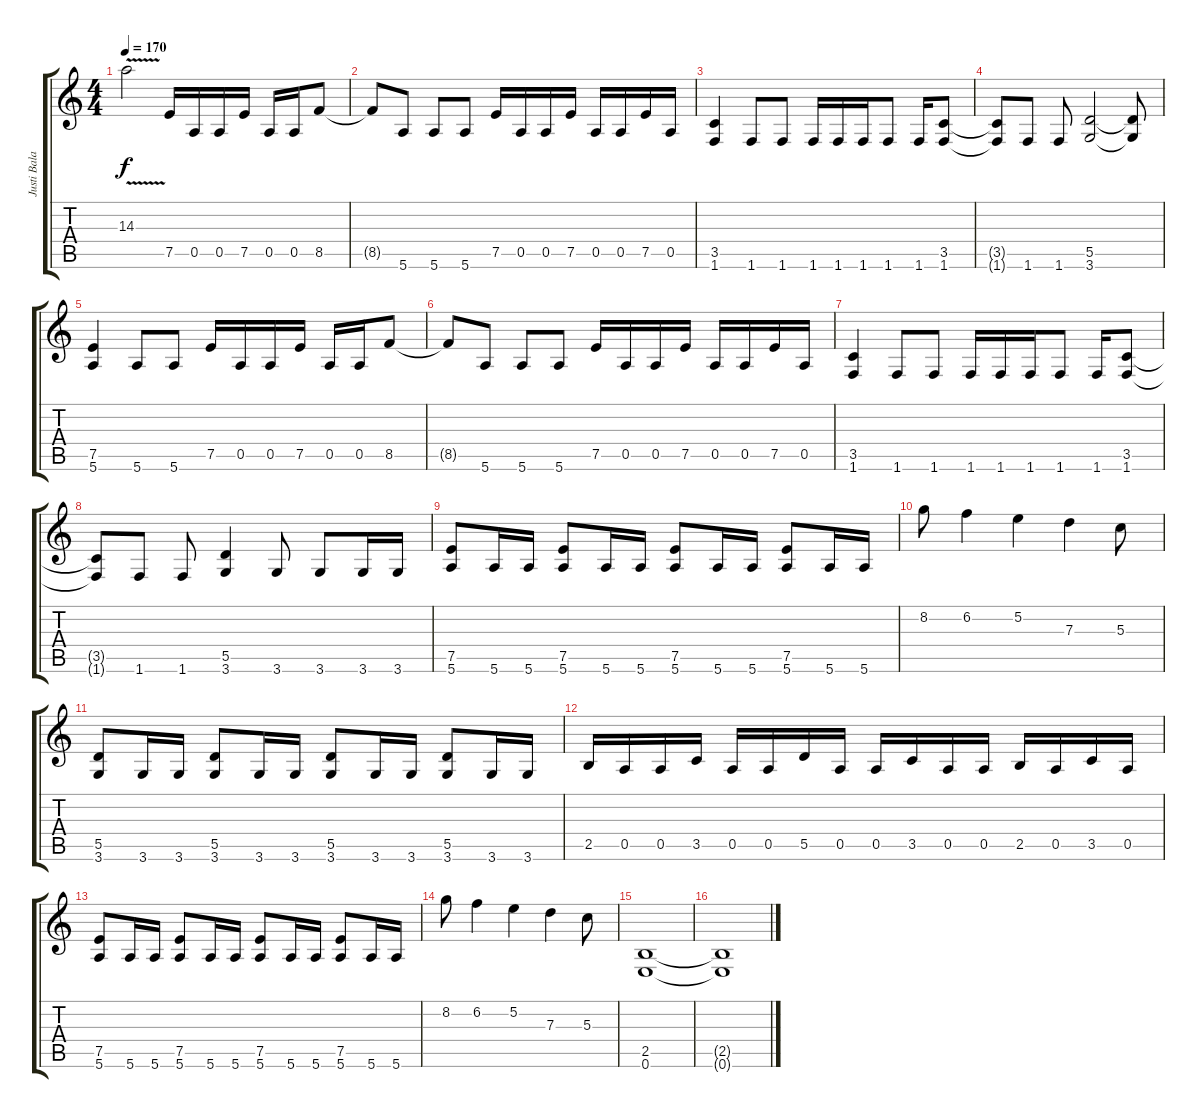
\track ("Justi Bala" "Justi Bala") {instrument distortionguitar}
\staff {score tabs}
\tuning (E4 B3 G3 D3 A2 E2) {hide}
\ts (4 4)
\tempo 170
\clef g2
\ks c
14.3{v}.2{dy f} 7.5.16 0.5.16 0.5.16 7.5.16 0.5.16 0.5.16 8.5.8 |
8.5{t}.8 5.6.8 5.6.8 5.6.8 7.5.16 0.5.16 0.5.16 7.5.16 0.5.16 0.5.16 7.5.16 0.5.16 |
(3.5 1.6).4 1.6.8 1.6.8 1.6.16 1.6.16 1.6.16 1.6.8 1.6.16 (3.5 1.6).8 |
(3.5{t} 1.6{t}).8 1.6.8 1.6.8 (5.5 3.6).2 (5.5{t} 3.6{t}).8 |
(7.5 5.6).4 5.6.8 5.6.8 7.5.16 0.5.16 0.5.16 7.5.16 0.5.16 0.5.16 8.5.8 |
8.5{t}.8 5.6.8 5.6.8 5.6.8 7.5.16 0.5.16 0.5.16 7.5.16 0.5.16 0.5.16 7.5.16 0.5.16 |
(3.5 1.6).4 1.6.8 1.6.8 1.6.16 1.6.16 1.6.16 1.6.8 1.6.16 (3.5 1.6).8 |
(3.5{t} 1.6{t}).8 1.6.8 1.6.8 (5.5 3.6).4 3.6.8 3.6.8 3.6.16 3.6.16 |
(7.5 5.6).8 5.6.16 5.6.16 (7.5 5.6).8 5.6.16 5.6.16 (7.5 5.6).8 5.6.16 5.6.16 (7.5 5.6).8 5.6.16 5.6.16 |
8.2.8 6.2.4 5.2.4 7.3.4 5.3.8 |
(5.5 3.6).8 3.6.16 3.6.16 (5.5 3.6).8 3.6.16 3.6.16 (5.5 3.6).8 3.6.16 3.6.16 (5.5 3.6).8 3.6.16 3.6.16 |
2.5.16 0.5.16 0.5.16 3.5.16 0.5.16 0.5.16 5.5.16 0.5.16 0.5.16 3.5.16 0.5.16 0.5.16 2.5.16 0.5.16 3.5.16 0.5.16 |
(7.5 5.6).8 5.6.16 5.6.16 (7.5 5.6).8 5.6.16 5.6.16 (7.5 5.6).8 5.6.16 5.6.16 (7.5 5.6).8 5.6.16 5.6.16 |
8.2.8 6.2.4 5.2.4 7.3.4 5.3.8 |
(2.5 0.6).1 |
(2.5{t} 0.6{t}).1
